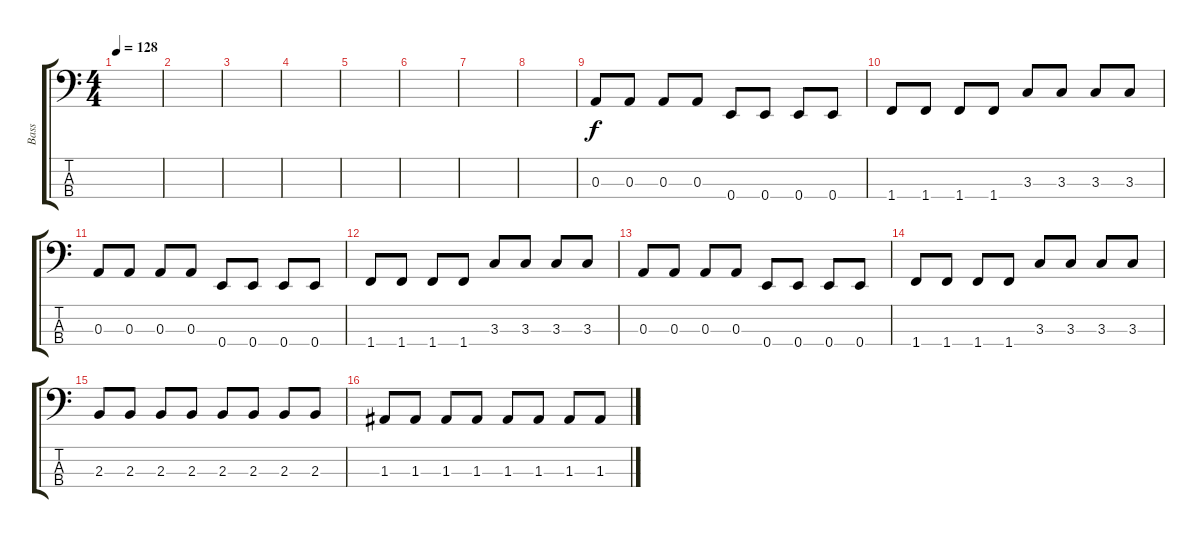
\track ("Bass" "Bass") {instrument electricbassfinger}
\staff {score tabs}
\tuning (G2 D2 A1 E1) {hide}
\ts (4 4)
\tempo 128
\clef f4
\ks c
|
|
|
|
|
|
|
|
0.3.8 0.3.8 0.3.8 0.3.8 0.4.8 0.4.8 0.4.8 0.4.8 |
1.4.8 1.4.8 1.4.8 1.4.8 3.3.8 3.3.8 3.3.8 3.3.8 |
0.3.8 0.3.8 0.3.8 0.3.8 0.4.8 0.4.8 0.4.8 0.4.8 |
1.4.8 1.4.8 1.4.8 1.4.8 3.3.8 3.3.8 3.3.8 3.3.8 |
0.3.8 0.3.8 0.3.8 0.3.8 0.4.8 0.4.8 0.4.8 0.4.8 |
1.4.8 1.4.8 1.4.8 1.4.8 3.3.8 3.3.8 3.3.8 3.3.8 |
2.3.8 2.3.8 2.3.8 2.3.8 2.3.8 2.3.8 2.3.8 2.3.8 |
1.3.8 1.3.8 1.3.8 1.3.8 1.3.8 1.3.8 1.3.8 1.3.8
